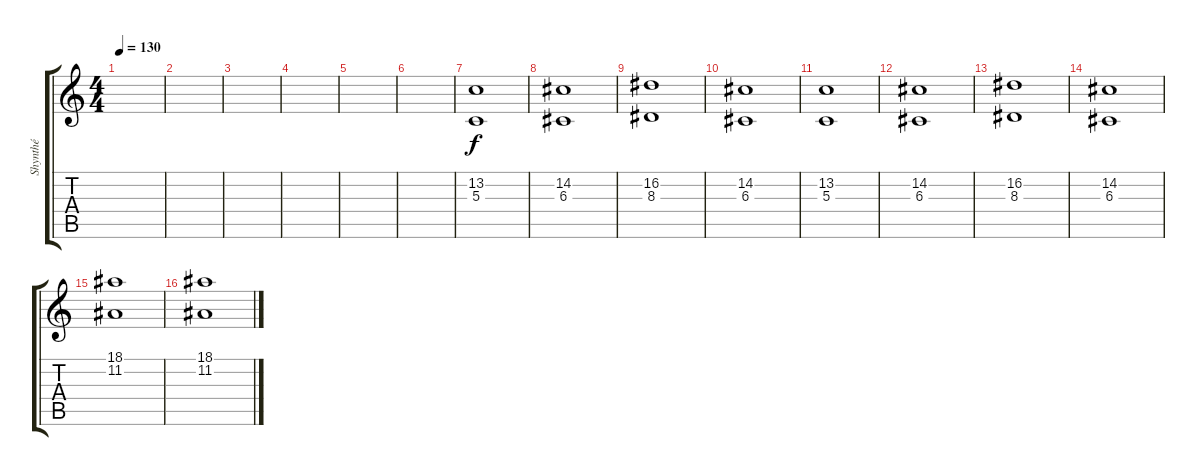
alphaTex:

\track ("Shynthé" "Shynthé") {instrument stringensemble1}
\staff {score tabs}
\tuning (E4 B3 G3 D3 A2 E2) {hide}
\ts (4 4)
\tempo 130
\clef g2
\ks c
|
|
|
|
|
|
(13.2 5.3).1 |
(14.2 6.3).1 |
(16.2 8.3).1 |
(14.2 6.3).1 |
(13.2 5.3).1 |
(14.2 6.3).1 |
(16.2 8.3).1 |
(14.2 6.3).1 |
(18.1 11.2).1 |
(18.1 11.2).1
